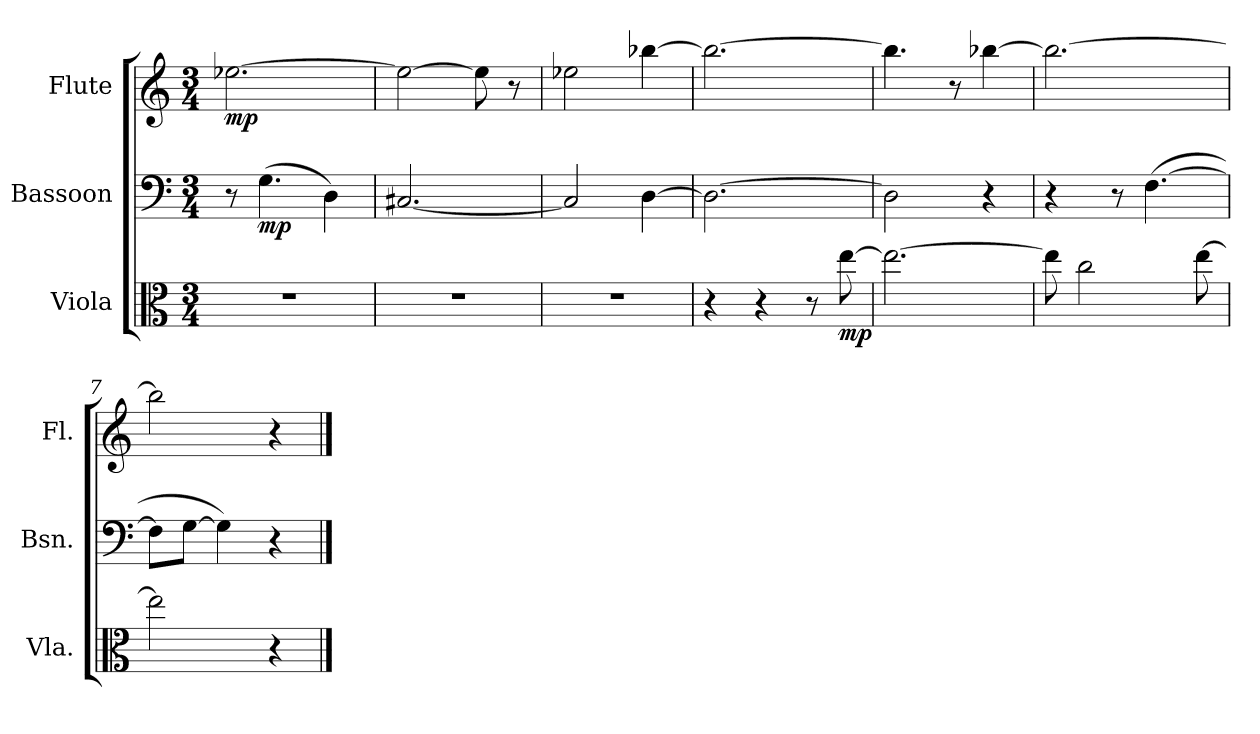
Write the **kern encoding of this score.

**kern	**dynam	**kern	**dynam	**kern	**dynam
*part3	*part3	*part2	*part2	*part1	*part1
*staff3	*staff3	*staff2	*staff2	*staff1	*staff1
*I"Viola	*	*I"Bassoon	*	*I"Flute	*
*I'Vla.	*	*I'Bsn.	*	*I'Fl.	*
*clefC3	*	*clefF4	*	*clefG2	*
*k[]	*	*k[]	*	*k[]	*
*C:	*	*C:	*	*C:	*
*M3/4	*	*M3/4	*	*M3/4	*
*MM60	*	*MM60	*	*MM60	*
=1	=1	=1	=1	=1	=1
!	!	!	!	!	!LO:DY:b
2.r	.	8r	.	[2.ee-X\	mp
!	!	!	!LO:DY:b	!	!
.	.	(>4.G\	mp	.	.
.	.	4D\)	.	.	.
=2	=2	=2	=2	=2	=2
2.r	.	[2.C#X/	.	2ee-\_	.
.	.	.	.	8ee-\]	.
.	.	.	.	8r	.
=3	=3	=3	=3	=3	=3
2.r	.	2C#/]	.	2ee-X\	.
.	.	[4D\	.	[4bb-X\	.
=4	=4	=4	=4	=4	=4
4r	.	2.D\_	.	2.bb-\_	.
4r	.	.	.	.	.
8r	.	.	.	.	.
!	!LO:DY:b	!	!	!	!
[8ee\	mp	.	.	.	.
=5	=5	=5	=5	=5	=5
2.ee\_	.	2D\]	.	4.bb-\]	.
.	.	.	.	8r	.
.	.	4r	.	[4bb-X\	.
=6	=6	=6	=6	=6	=6
8ee\]	.	4r	.	2.bb-\_	.
2cc\	.	.	.	.	.
.	.	8r	.	.	.
.	.	(>[4.F\	.	.	.
[8ee\	.	.	.	.	.
!!LO:LB:g=z
=7	=7	=7	=7	=7	=7
2ee\]	.	8F\L]	.	2bb-\]	.
.	.	[8G\J	.	.	.
.	.	4G\])	.	.	.
4r	.	4r	.	4r	.
==	==	==	==	==	==
*-	*-	*-	*-	*-	*-
